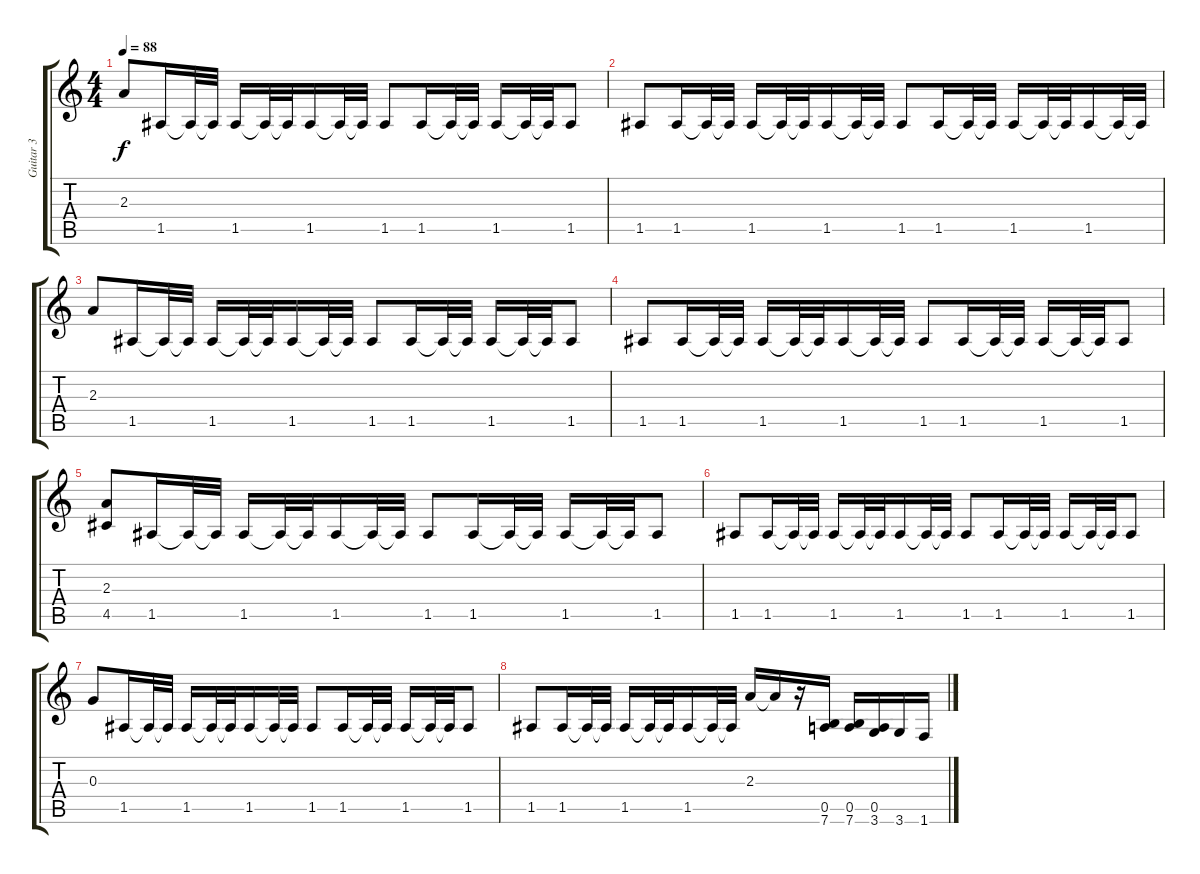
\track ("Guitar 3" "Guitar 3") {instrument acousticguitarnylon}
\staff {score tabs}
\tuning (E4 B3 G3 D3 A2 E2) {hide}
\ts (4 4)
\tempo 88
\clef g2
\ks c
2.3.8{dy f} 1.5.16 1.5{t}.32 1.5{t}.32 1.5.16 1.5{t}.32 1.5{t}.32 1.5.16 1.5{t}.32 1.5{t}.32 1.5.8 1.5.16 1.5{t}.32 1.5{t}.32 1.5.16 1.5{t}.32 1.5{t}.32 1.5.8 |
1.5.8 1.5.16 1.5{t}.32 1.5{t}.32 1.5.16 1.5{t}.32 1.5{t}.32 1.5.16 1.5{t}.32 1.5{t}.32 1.5.8 1.5.16 1.5{t}.32 1.5{t}.32 1.5.16 1.5{t}.32 1.5{t}.32 1.5.16 1.5{t}.32 1.5{t}.32 |
2.3.8 1.5.16 1.5{t}.32 1.5{t}.32 1.5.16 1.5{t}.32 1.5{t}.32 1.5.16 1.5{t}.32 1.5{t}.32 1.5.8 1.5.16 1.5{t}.32 1.5{t}.32 1.5.16 1.5{t}.32 1.5{t}.32 1.5.8 |
1.5.8 1.5.16 1.5{t}.32 1.5{t}.32 1.5.16 1.5{t}.32 1.5{t}.32 1.5.16 1.5{t}.32 1.5{t}.32 1.5.8 1.5.16 1.5{t}.32 1.5{t}.32 1.5.16 1.5{t}.32 1.5{t}.32 1.5.8 |
(2.3 4.5).8 1.5.16 1.5{t}.32 1.5{t}.32 1.5.16 1.5{t}.32 1.5{t}.32 1.5.16 1.5{t}.32 1.5{t}.32 1.5.8 1.5.16 1.5{t}.32 1.5{t}.32 1.5.16 1.5{t}.32 1.5{t}.32 1.5.8 |
1.5.8 1.5.16 1.5{t}.32 1.5{t}.32 1.5.16 1.5{t}.32 1.5{t}.32 1.5.16 1.5{t}.32 1.5{t}.32 1.5.8 1.5.16 1.5{t}.32 1.5{t}.32 1.5.16 1.5{t}.32 1.5{t}.32 1.5.8 |
0.3.8 1.5.16 1.5{t}.32 1.5{t}.32 1.5.16 1.5{t}.32 1.5{t}.32 1.5.16 1.5{t}.32 1.5{t}.32 1.5.8 1.5.16 1.5{t}.32 1.5{t}.32 1.5.16 1.5{t}.32 1.5{t}.32 1.5.8 |
1.5.8 1.5.16 1.5{t}.32 1.5{t}.32 1.5.16 1.5{t}.32 1.5{t}.32 1.5.16 1.5{t}.32 1.5{t}.32 2.3.16 2.3{t}.16 r.16 (0.5 7.6).16 (0.5 7.6).16 (0.5 3.6).16 3.6.16 1.6.16
